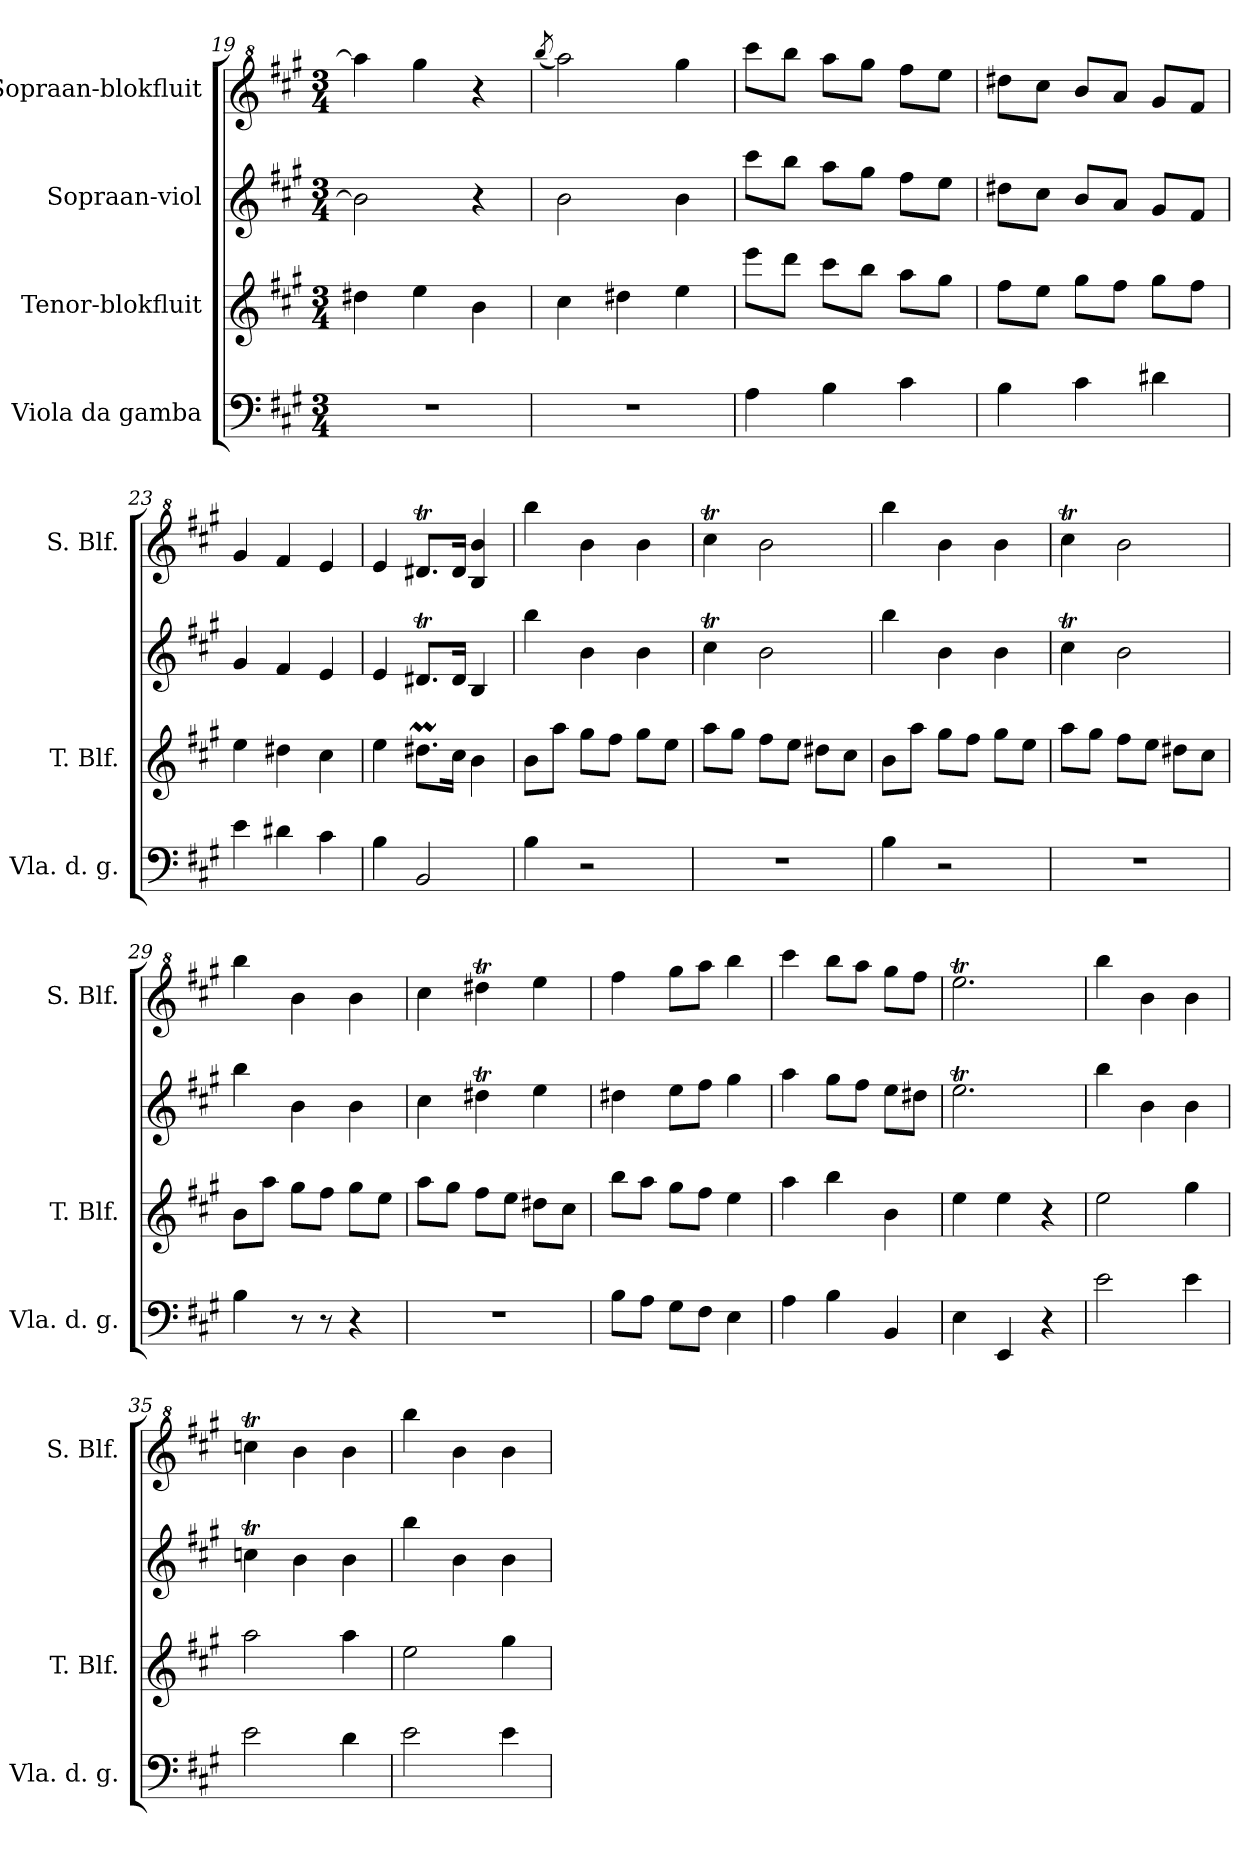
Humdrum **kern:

**kern	**kern	**kern	**kern
*part4	*part3	*part2	*part1
*staff4	*staff3	*staff2	*staff1
*I"Viola da gamba	*I"Tenor-blokfluit	*I"Sopraan-viol	*I"Sopraan-blokfluit
*I'Vla. d. g.	*I'T. Blf.	*	*I'S. Blf.
!!LO:LB:g=z
*clefF4	*clefG2	*clefG2	*clefG^2
*k[f#c#g#]	*k[f#c#g#]	*k[f#c#g#]	*k[f#c#g#]
*M3/4	*M3/4	*M3/4	*M3/4
=19	=19	=19	=19
2.r	4dd#X\	2b\]	4aaa\]
.	4ee\	.	4ggg#\
.	4b\	4r	4r
=20	=20	=20	=20
.	.	.	(8qbbb/
2.r	4cc#\	2b\	2aaa\)
.	4dd#X\	.	.
.	4ee\	4b\	4ggg#\
=21	=21	=21	=21
4A\	8eee\L	8ccc#\L	8cccc#\L
.	8ddd\J	8bb\J	8bbb\J
4B\	8ccc#\L	8aa\L	8aaa\L
.	8bb\J	8gg#\J	8ggg#\J
4c#\	8aa\L	8ff#\L	8fff#\L
.	8gg#\J	8ee\J	8eee\J
=22	=22	=22	=22
4B\	8ff#\L	8dd#X\L	8ddd#X\L
.	8ee\J	8cc#\J	8ccc#\J
4c#\	8gg#\L	8b/L	8bb/L
.	8ff#\J	8a/J	8aa/J
4d#X\	8gg#\L	8g#/L	8gg#/L
.	8ff#\J	8f#/J	8ff#/J
=23	=23	=23	=23
4e\	4ee\	4g#/	4gg#/
4d#X\	4dd#X\	4f#/	4ff#/
4c#\	4cc#\	4e/	4ee/
=24	=24	=24	=24
4B\	4ee\	4e/	4ee/
2BB/	8.dd#Xm\L	8.d#Xt/L	8.dd#Xt/L
.	16cc#\Jk	16d#/Jk	16dd#/Jk
.	4b\	4B/	4b/ 4bb/
!!LO:PB:g=z
=25	=25	=25	=25
4B\	8b\L	4bb\	4bbb\
.	8aa\J	.	.
2r	8gg#\L	4b\	4bb\
.	8ff#\J	.	.
.	8gg#\L	4b\	4bb\
.	8ee\J	.	.
=26	=26	=26	=26
2.r	8aa\L	4cc#t\	4ccc#t\
.	8gg#\J	.	.
.	8ff#\L	2b\	2bb\
.	8ee\J	.	.
.	8dd#X\L	.	.
.	8cc#\J	.	.
=27	=27	=27	=27
4B\	8b\L	4bb\	4bbb\
.	8aa\J	.	.
2r	8gg#\L	4b\	4bb\
.	8ff#\J	.	.
.	8gg#\L	4b\	4bb\
.	8ee\J	.	.
=28	=28	=28	=28
2.r	8aa\L	4cc#t\	4ccc#t\
.	8gg#\J	.	.
.	8ff#\L	2b\	2bb\
.	8ee\J	.	.
.	8dd#X\L	.	.
.	8cc#\J	.	.
=29	=29	=29	=29
4B\	8b\L	4bb\	4bbb\
.	8aa\J	.	.
8r	8gg#\L	4b\	4bb\
8r	8ff#\J	.	.
4r	8gg#\L	4b\	4bb\
.	8ee\J	.	.
=30	=30	=30	=30
2.r	8aa\L	4cc#\	4ccc#\
.	8gg#\J	.	.
.	8ff#\L	4dd#Xt\	4ddd#Xt\
.	8ee\J	.	.
.	8dd#X\L	4ee\	4eee\
.	8cc#\J	.	.
!!LO:LB:g=z
=31	=31	=31	=31
8B\L	8bb\L	4dd#X\	4fff#\
8A\J	8aa\J	.	.
8G#\L	8gg#\L	8ee\L	8ggg#\L
8F#\J	8ff#\J	8ff#\J	8aaa\J
4E\	4ee\	4gg#\	4bbb\
=32	=32	=32	=32
4A\	4aa\	4aa\	4cccc#\
4B\	4bb\	8gg#\L	8bbb\L
.	.	8ff#\J	8aaa\J
4BB/	4b\	8ee\L	8ggg#\L
.	.	8dd#X\J	8fff#\J
=33	=33	=33	=33
4E\	4ee\	2.eeT\	2.eeeT\
4EE/	4ee\	.	.
4r	4r	.	.
=34	=34	=34	=34
2e\	2ee\	4bb\	4bbb\
.	.	4b\	4bb\
4e\	4gg#\	4b\	4bb\
=35	=35	=35	=35
2e\	2aa\	4ccnT\	4cccnT\
.	.	4b\	4bb\
4d\	4aa\	4b\	4bb\
=36	=36	=36	=36
2e\	2ee\	4bb\	4bbb\
.	.	4b\	4bb\
4e\	4gg#\	4b\	4bb\
=	=	=	=
*-	*-	*-	*-
